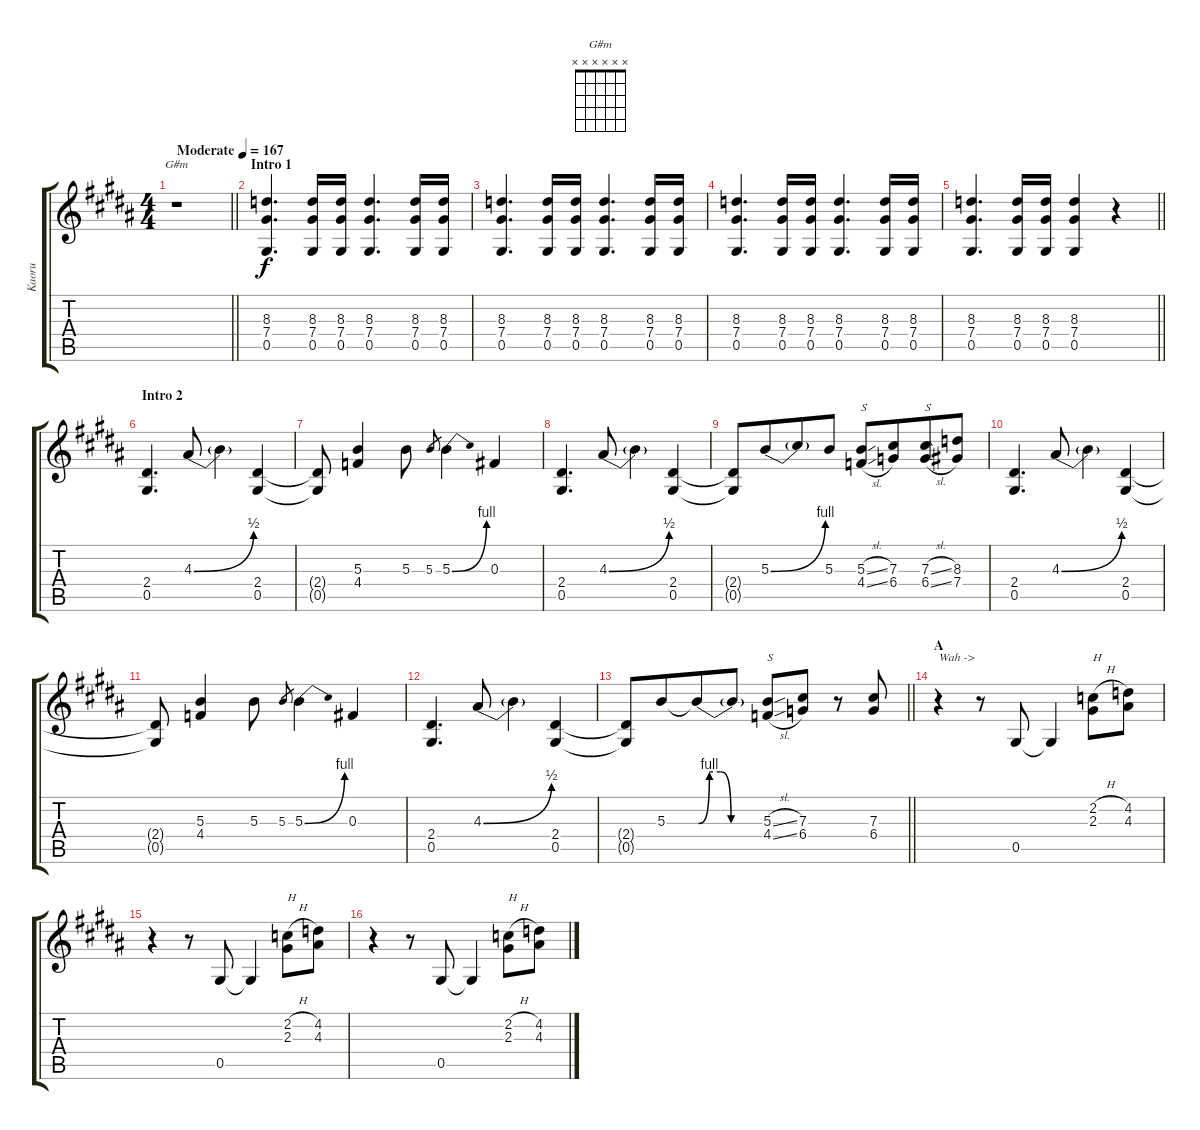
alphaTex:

\track ("Kaoru" "Kaoru") {instrument overdrivenguitar}
\staff {score tabs}
\tuning (Eb4 Bb3 Gb3 Db3 Ab2 Db2) {hide}
\chord ("G#m" x x x x x x)
\ts (4 4)
\tempo (167 "Moderate")
\clef g2
\barLineRight lightlight
\ks g#minor
r.1{ch "G#m" dy f instrument overdrivenguitar} |
\section ("" "Intro 1")
(8.3 7.4 0.5).4{d} (8.3 7.4 0.5).16 (8.3 7.4 0.5).16 (8.3 7.4 0.5).4{d} (8.3 7.4 0.5).16 (8.3 7.4 0.5).16 |
(8.3 7.4 0.5).4{d} (8.3 7.4 0.5).16 (8.3 7.4 0.5).16 (8.3 7.4 0.5).4{d} (8.3 7.4 0.5).16 (8.3 7.4 0.5).16 |
(8.3 7.4 0.5).4{d} (8.3 7.4 0.5).16 (8.3 7.4 0.5).16 (8.3 7.4 0.5).4{d} (8.3 7.4 0.5).16 (8.3 7.4 0.5).16 |
\barLineRight lightlight
(8.3 7.4 0.5).4{d} (8.3 7.4 0.5).16 (8.3 7.4 0.5).16 (8.3 7.4 0.5).4 r.4 |
\section ("" "Intro 2")
(2.4 0.5).4{d} 4.3{be (bend 0 0 60 2)}.8 4.3{t}.4 (2.4 0.5).4 |
(2.4{t} 0.5{t}).8 (5.3 4.4).4 5.3.8 5.3.8{gr} 5.3{be (bend 0 0 60 4)}.4 0.3.4 |
(2.4 0.5).4{d} 4.3{be (bend 0 0 60 2)}.8 4.3{t}.4 (2.4 0.5).4 |
(2.4{t} 0.5{t}).8 5.3{be (bend 0 0 60 4)}.8{beam merge} 5.3{t}.8 5.3.8 (5.3{sl} 4.4{sl}).8{txt "S" beam Up} (7.3 6.4).8{beam Up beam merge} (7.3{sl} 6.4{sl}).8{txt "S" beam Up} (8.3 7.4).8{beam Up} |
(2.4 0.5).4{d} 4.3{be (bend 0 0 60 2)}.8 4.3{t}.4 (2.4 0.5).4 |
(2.4{t} 0.5{t}).8 (5.3 4.4).4 5.3.8 5.3.8{gr} 5.3{be (bend 0 0 60 4)}.4 0.3.4 |
(2.4 0.5).4{d} 4.3{be (bend 0 0 60 2)}.8 4.3{t}.4 (2.4 0.5).4 |
\barLineRight lightlight
(2.4{t} 0.5{t}).8 5.3.8{beam merge} 5.3{be (custom 0 0 10 4 20 4 30 0 60 0) t}.8 5.3{t}.8 (5.3{sl} 4.4{sl}).8{txt "S"} (7.3 6.4).8 r.8 (7.3 6.4).8 |
\section ("" "A")
r.4{txt "Wah ->"} r.8 0.5.8 0.5{t}.4 (2.2{h} 2.3).8{txt "H"} (4.2 4.3).8 |
r.4 r.8 0.5.8 0.5{t}.4 (2.2{h} 2.3).8{txt "H"} (4.2 4.3).8 |
r.4 r.8 0.5.8 0.5{t}.4 (2.2{h} 2.3).8{txt "H"} (4.2 4.3).8
